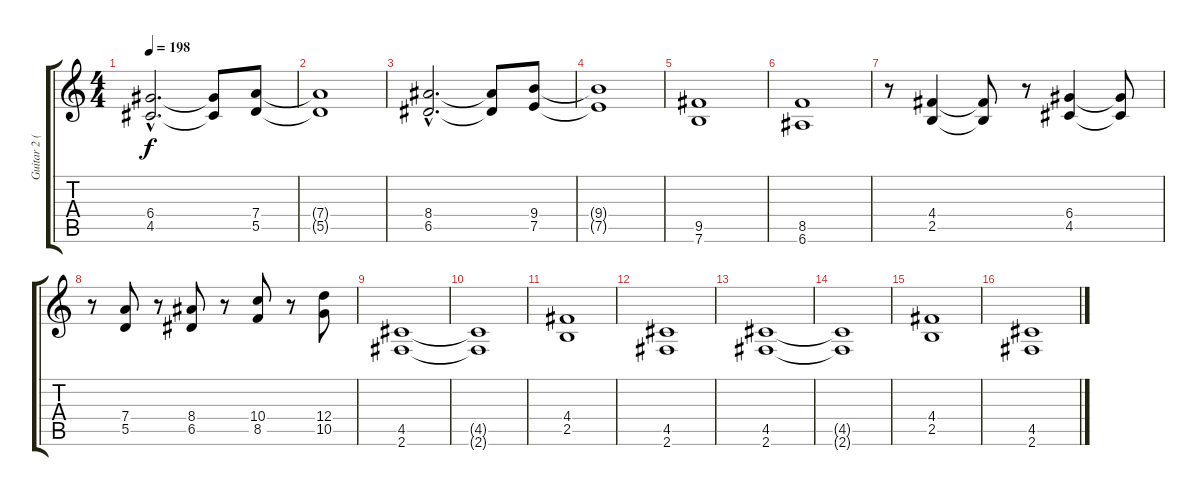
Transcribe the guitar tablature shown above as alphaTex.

\track ("Guitar 2 (Mori Junta)" "Guitar 2 (") {instrument distortionguitar}
\staff {score tabs}
\tuning (E4 B3 G3 D3 A2 E2) {hide}
\ts (4 4)
\tempo 198
\clef g2
\ks c
(6.4{hac} 4.5{hac}).2{d dy f instrument distortionguitar} (6.4{t} 4.5{t}).8 (7.4 5.5).8 |
(7.4{t} 5.5{t}).1 |
(8.4{hac} 6.5{hac}).2{d} (8.4{t} 6.5{t}).8 (9.4 7.5).8 |
(9.4{t} 7.5{t}).1 |
(9.5 7.6).1 |
(8.5 6.6).1 |
r.8 (4.4 2.5).4 (4.4{t} 2.5{t}).8 r.8 (6.4 4.5).4 (6.4{t} 4.5{t}).8 |
r.8 (7.4 5.5).8 r.8 (8.4 6.5).8 r.8 (10.4 8.5).8 r.8 (12.4 10.5).8 |
(4.5 2.6).1 |
(4.5{t} 2.6{t}).1 |
(4.4 2.5).1 |
(4.5 2.6).1 |
(4.5 2.6).1 |
(4.5{t} 2.6{t}).1 |
(4.4 2.5).1 |
(4.5 2.6).1
